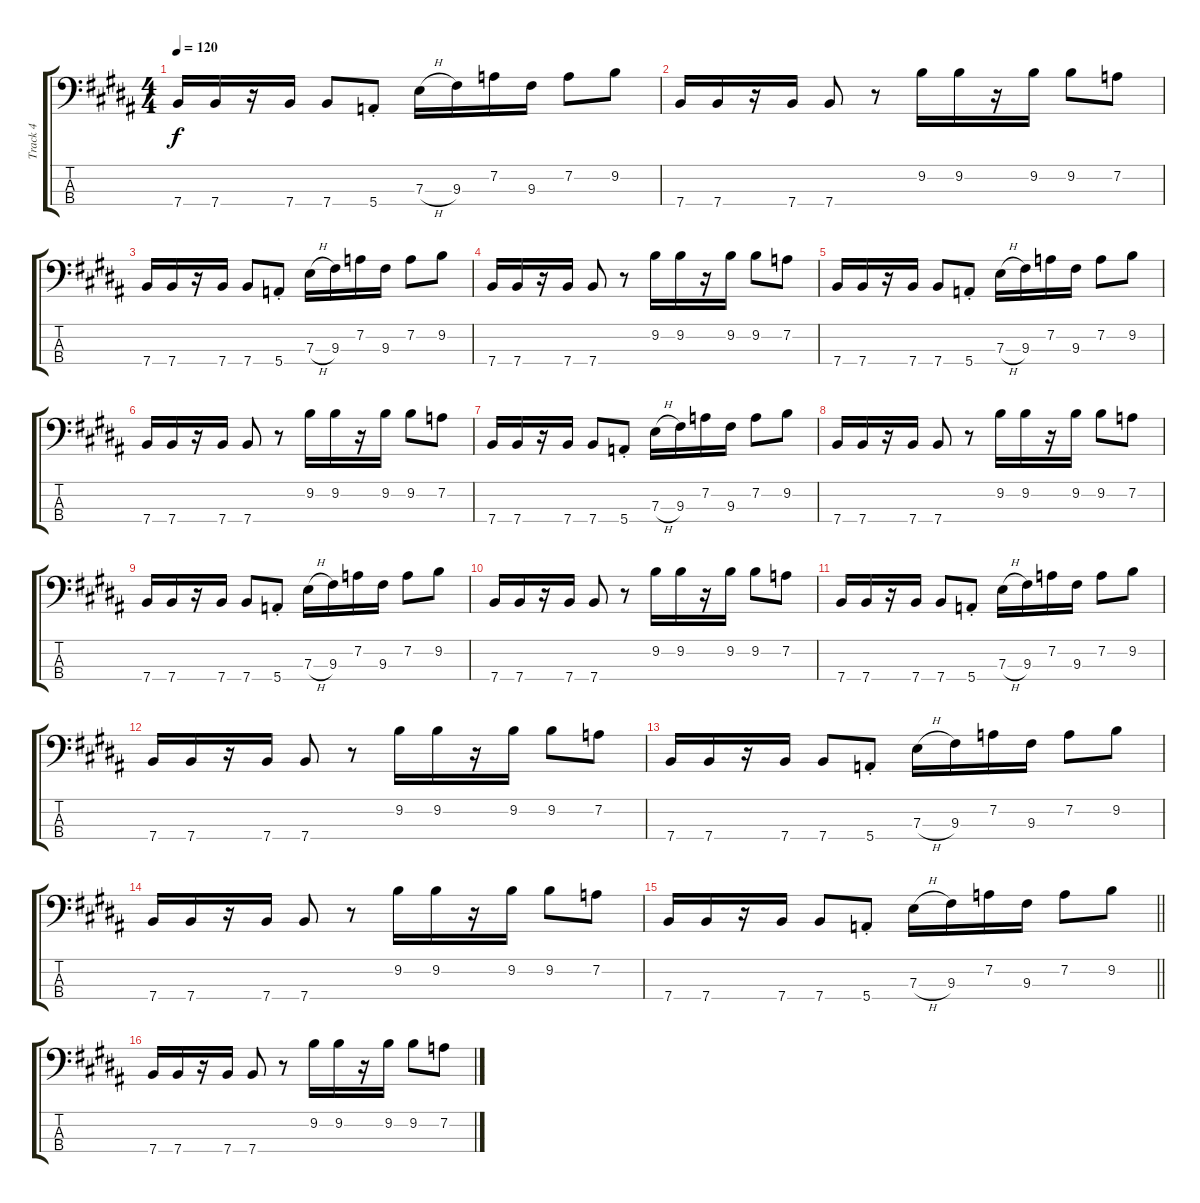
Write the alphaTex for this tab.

\track ("Track 4" "Track 4") {instrument electricbassfinger}
\staff {score tabs}
\tuning (G2 D2 A1 E1) {hide}
\ts (4 4)
\tempo 120
\clef f4
\ks b
7.4.16{dy f} 7.4.16 r.16 7.4.16 7.4.8 5.4{st}.8 7.3{h}.16 9.3.16 7.2.16 9.3.16 7.2.8 9.2.8 |
7.4.16 7.4.16 r.16 7.4.16 7.4.8 r.8 9.2.16 9.2.16 r.16 9.2.16 9.2.8 7.2.8 |
7.4.16 7.4.16 r.16 7.4.16 7.4.8 5.4{st}.8 7.3{h}.16 9.3.16 7.2.16 9.3.16 7.2.8 9.2.8 |
7.4.16 7.4.16 r.16 7.4.16 7.4.8 r.8 9.2.16 9.2.16 r.16 9.2.16 9.2.8 7.2.8 |
7.4.16 7.4.16 r.16 7.4.16 7.4.8 5.4{st}.8 7.3{h}.16 9.3.16 7.2.16 9.3.16 7.2.8 9.2.8 |
7.4.16 7.4.16 r.16 7.4.16 7.4.8 r.8 9.2.16 9.2.16 r.16 9.2.16 9.2.8 7.2.8 |
7.4.16 7.4.16 r.16 7.4.16 7.4.8 5.4{st}.8 7.3{h}.16 9.3.16 7.2.16 9.3.16 7.2.8 9.2.8 |
7.4.16 7.4.16 r.16 7.4.16 7.4.8 r.8 9.2.16 9.2.16 r.16 9.2.16 9.2.8 7.2.8 |
7.4.16 7.4.16 r.16 7.4.16 7.4.8 5.4{st}.8 7.3{h}.16 9.3.16 7.2.16 9.3.16 7.2.8 9.2.8 |
7.4.16 7.4.16 r.16 7.4.16 7.4.8 r.8 9.2.16 9.2.16 r.16 9.2.16 9.2.8 7.2.8 |
7.4.16 7.4.16 r.16 7.4.16 7.4.8 5.4{st}.8 7.3{h}.16 9.3.16 7.2.16 9.3.16 7.2.8 9.2.8 |
7.4.16 7.4.16 r.16 7.4.16 7.4.8 r.8 9.2.16 9.2.16 r.16 9.2.16 9.2.8 7.2.8 |
7.4.16 7.4.16 r.16 7.4.16 7.4.8 5.4{st}.8 7.3{h}.16 9.3.16 7.2.16 9.3.16 7.2.8 9.2.8 |
7.4.16 7.4.16 r.16 7.4.16 7.4.8 r.8 9.2.16 9.2.16 r.16 9.2.16 9.2.8 7.2.8 |
\barLineRight lightlight
7.4.16 7.4.16 r.16 7.4.16 7.4.8 5.4{st}.8 7.3{h}.16 9.3.16 7.2.16 9.3.16 7.2.8 9.2.8 |
7.4.16 7.4.16 r.16 7.4.16 7.4.8 r.8 9.2.16 9.2.16 r.16 9.2.16 9.2.8 7.2.8
